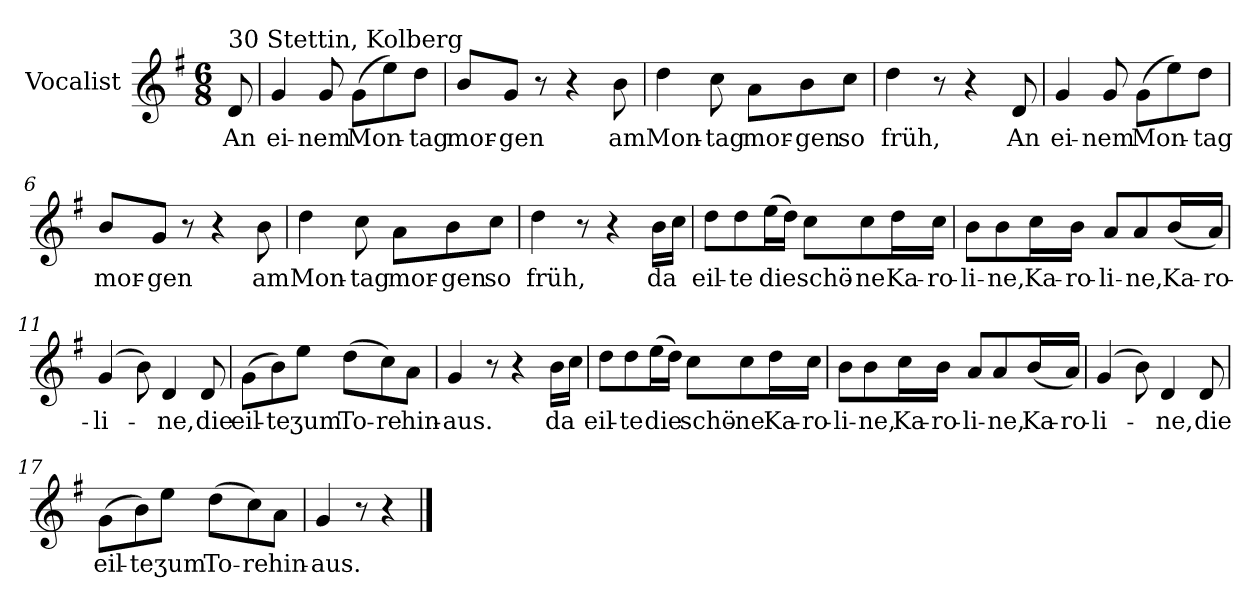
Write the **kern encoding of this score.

**kern	**text
*part1	*part1
*staff1	*staff1
*I"Vocalist	*
*k[f#]	*
*G:	*
*M6/8	*
=	=
!LO:TX:a:t=30 Stettin, Kolberg	!
8d	An
=1	=1
4g	ei-
8g	-nem
(8gL	Mon-
8ee)	.
8ddJ	-tag
=2	=2
8bL	mor-
8gJ	-gen
8r	.
4r	.
8b	am
=3	=3
4dd	Mon-
8cc	-tag
8aL	mor-
8b	-gen
8ccJ	so
=4	=4
4dd	früh,
8r	.
4r	.
8d	An
=5	=5
4g	ei-
8g	-nem
(8gL	Mon-
8ee)	.
8ddJ	-tag
=6	=6
8bL	mor-
8gJ	-gen
8r	.
4r	.
8b	am
=7	=7
4dd	Mon-
8cc	-tag
8aL	mor-
8b	-gen
8ccJ	so
=8	=8
4dd	früh,
8r	.
4r	.
16bLL	da
16ccJJ	.
=9	=9
8ddL	eil-
8dd	-te
(16eeL	die
16ddJJ)	.
8ccL	schö-
8cc	-ne
16ddL	Ka-
16ccJJ	-ro-
=10	=10
8bL	-li-
8b	-ne,
16ccL	Ka-
16bJJ	-ro-
8aL	-li-
8a	-ne,
(16bL	Ka-
16aJJ)	-ro-
=11	=11
(4g	-li-
8b)	.
4d	-ne,
8d	die
=12	=12
(8gL	eil-
8b)	-te
8eeJ	ʒum
(8ddL	To-
8cc)	-re
8aJ	hin-
=13	=13
4g	-aus.
8r	.
4r	.
16bLL	da
16ccJJ	.
=14	=14
8ddL	eil-
8dd	-te
(16eeL	die
16ddJJ)	.
8ccL	schö-
8cc	-ne
16ddL	Ka-
16ccJJ	-ro-
=15	=15
8bL	-li-
8b	-ne,
16ccL	Ka-
16bJJ	-ro-
8aL	-li-
8a	-ne,
(16bL	Ka-
16aJJ)	-ro-
=16	=16
(4g	-li-
8b)	.
4d	-ne,
8d	die
=17	=17
(8gL	eil-
8b)	-te
8eeJ	ʒum
(8ddL	To-
8cc)	-re
8aJ	hin-
=18	=18
4g	-aus.
8r	.
4r	.
==	==
*-	*-
